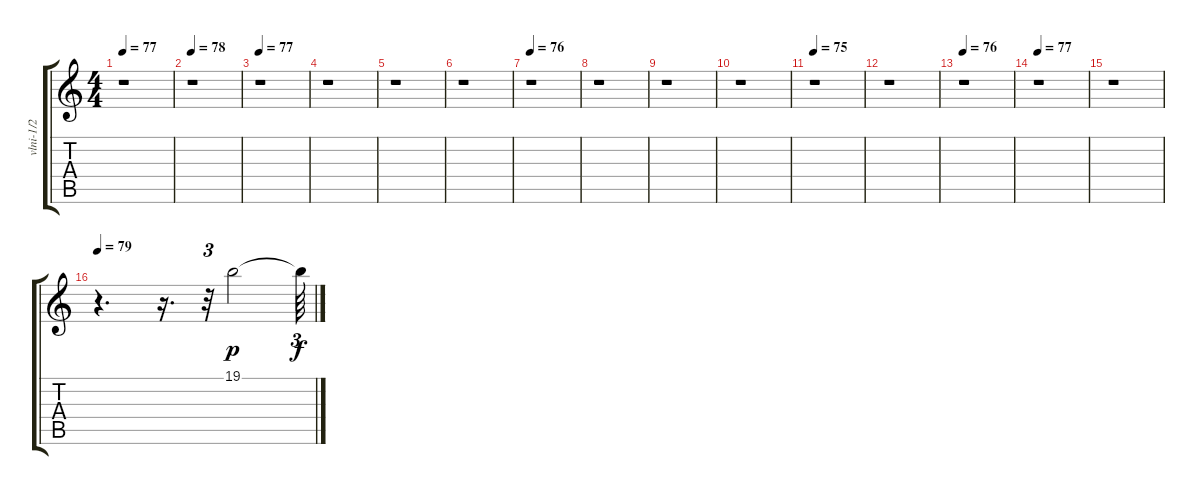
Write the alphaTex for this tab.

\track ("vlni-1/2" "vlni-1/2") {instrument stringensemble2}
\staff {score tabs}
\tuning (E4 B3 G3 D3 A2 E2) {hide}
\ts (4 4)
\tempo 77
\clef g2
\ks c
r.1{dy f} |
\tempo 78
r.1 |
\tempo 77
r.1 |
r.1 |
r.1 |
r.1 |
\tempo 76
r.1 |
r.1 |
r.1 |
r.1 |
\tempo 75
r.1 |
r.1 |
\tempo 76
r.1 |
\tempo 77
r.1 |
r.1 |
\tempo 79
r.4{d} r.16{d} r.32{tu (3 2)} 19.1.2{dy p} 19.1{t}.64{tu (3 2) dy f}
